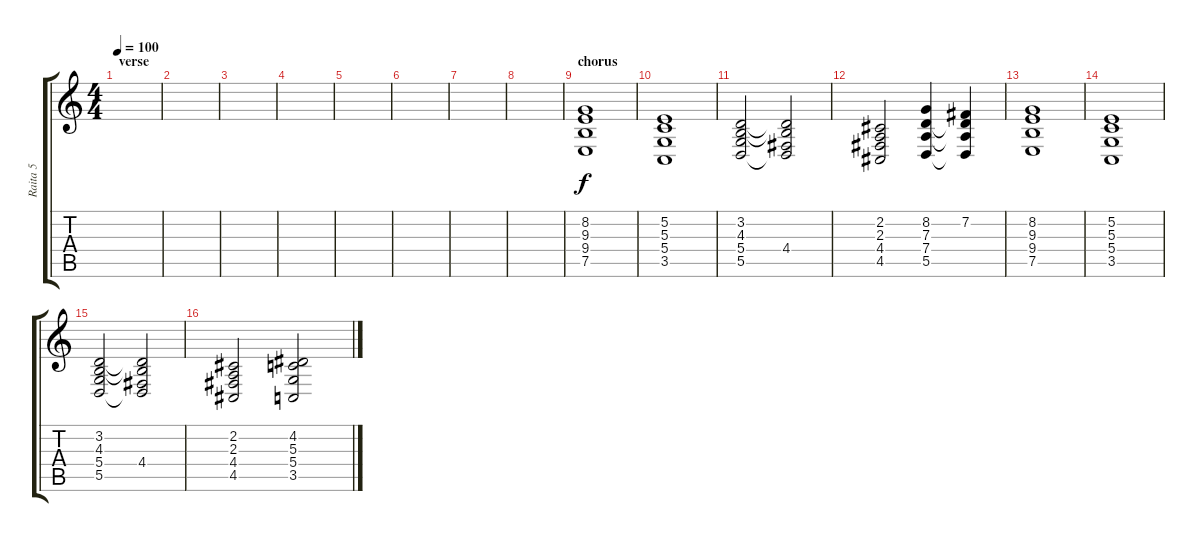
\track ("Raita 5" "Raita 5") {instrument pad4choir}
\staff {score tabs}
\tuning (E4 B3 G3 D3 A2 E2) {hide}
\ts (4 4)
\section ("" "verse")
\tempo 100
\clef g2
\ks c
|
|
|
|
|
|
|
|
\section ("" "chorus")
(8.2 9.3 9.4 7.5).1 |
(5.2 5.3 5.4 3.5).1 |
(3.2 4.3 5.4 5.5).2 (3.2{t} 4.3{t} 4.4 5.5{t}).2 |
(2.2 2.3 4.4 4.5).2 (8.2 7.3 7.4 5.5).4 (7.2 7.3{t} 7.4{t} 5.5{t}).4 |
(8.2 9.3 9.4 7.5).1 |
(5.2 5.3 5.4 3.5).1 |
(3.2 4.3 5.4 5.5).2 (3.2{t} 4.3{t} 4.4 5.5{t}).2 |
(2.2 2.3 4.4 4.5).2 (4.2 5.3 5.4 3.5).2
